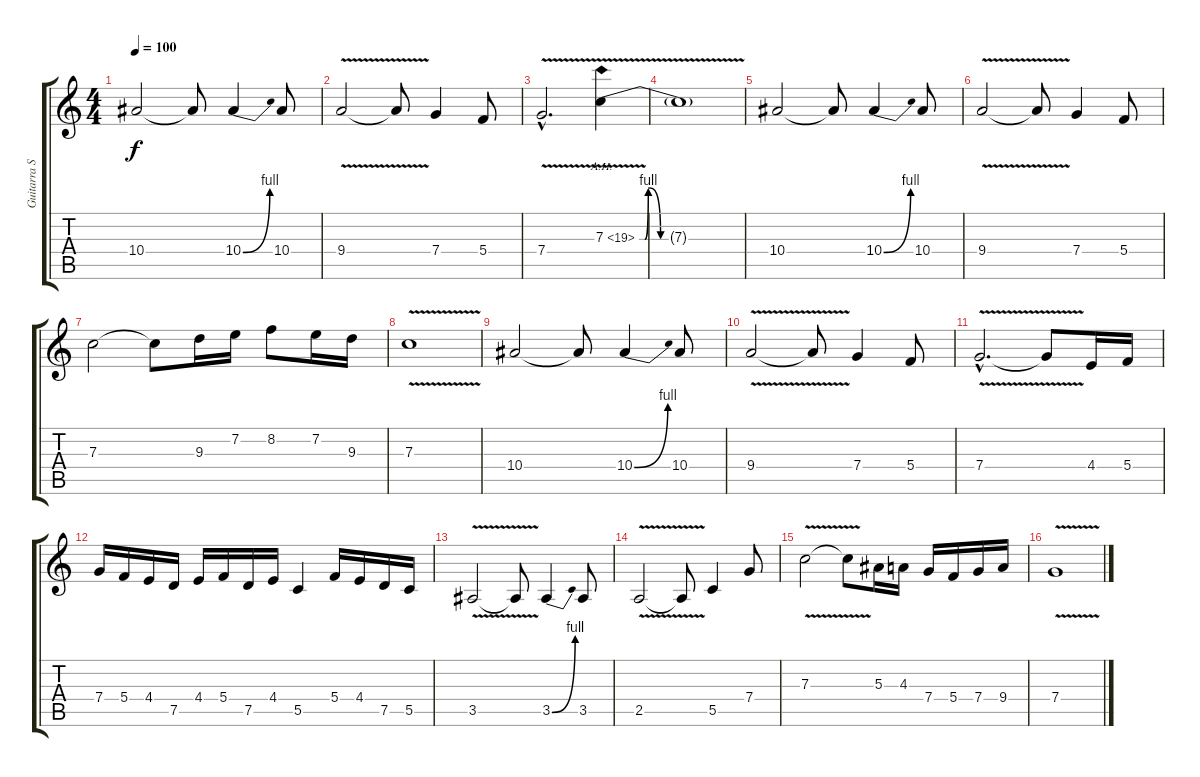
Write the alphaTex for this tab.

\track ("Guitarra Solo 2" "Guitarra S") {instrument overdrivenguitar}
\staff {score tabs}
\tuning (D4 A3 F3 C3 G2 D2) {hide}
\ts (4 4)
\tempo 100
\clef g2
\ks c
10.4.2{dy f} 10.4{t}.8 10.4{be (bend 0 0 60 4)}.4 10.4.8 |
9.4{v}.2 9.4{t}.8 7.4.4 5.4.8 |
7.4{v hac}.2{d} 7.3{be (custom 0 0 3 0 5 4 12 0 15 0 45 0 60 0) ah 12 v}.4 |
7.3{t}.1 |
10.4.2 10.4{t}.8 10.4{be (bend 0 0 60 4)}.4 10.4.8 |
9.4{v}.2 9.4{t}.8 7.4.4 5.4.8 |
7.3.2 7.3{t}.8 9.3.16 7.2.16 8.2.8 7.2.16 9.3.16 |
7.3{v}.1 |
10.4.2 10.4{t}.8 10.4{be (bend 0 0 60 4)}.4 10.4.8 |
9.4{v}.2 9.4{t}.8 7.4.4 5.4.8 |
7.4{v hac}.2{d} 7.4{t}.8 4.4.16 5.4.16 |
7.4.16 5.4.16 4.4.16 7.5.16 4.4.16 5.4.16 7.5.16 4.4.16 5.5.4 5.4.16 4.4.16 7.5.16 5.5.16 |
3.5{v}.2 3.5{t}.8 3.5{be (bend 0 0 60 4)}.4 3.5.8 |
2.5{v}.2 2.5{t}.8 5.5.4 7.4.8 |
7.3{v}.2 7.3{t}.8 5.3.16 4.3.16 7.4.16 5.4.16 7.4.16 9.4.16 |
7.4{v}.1
